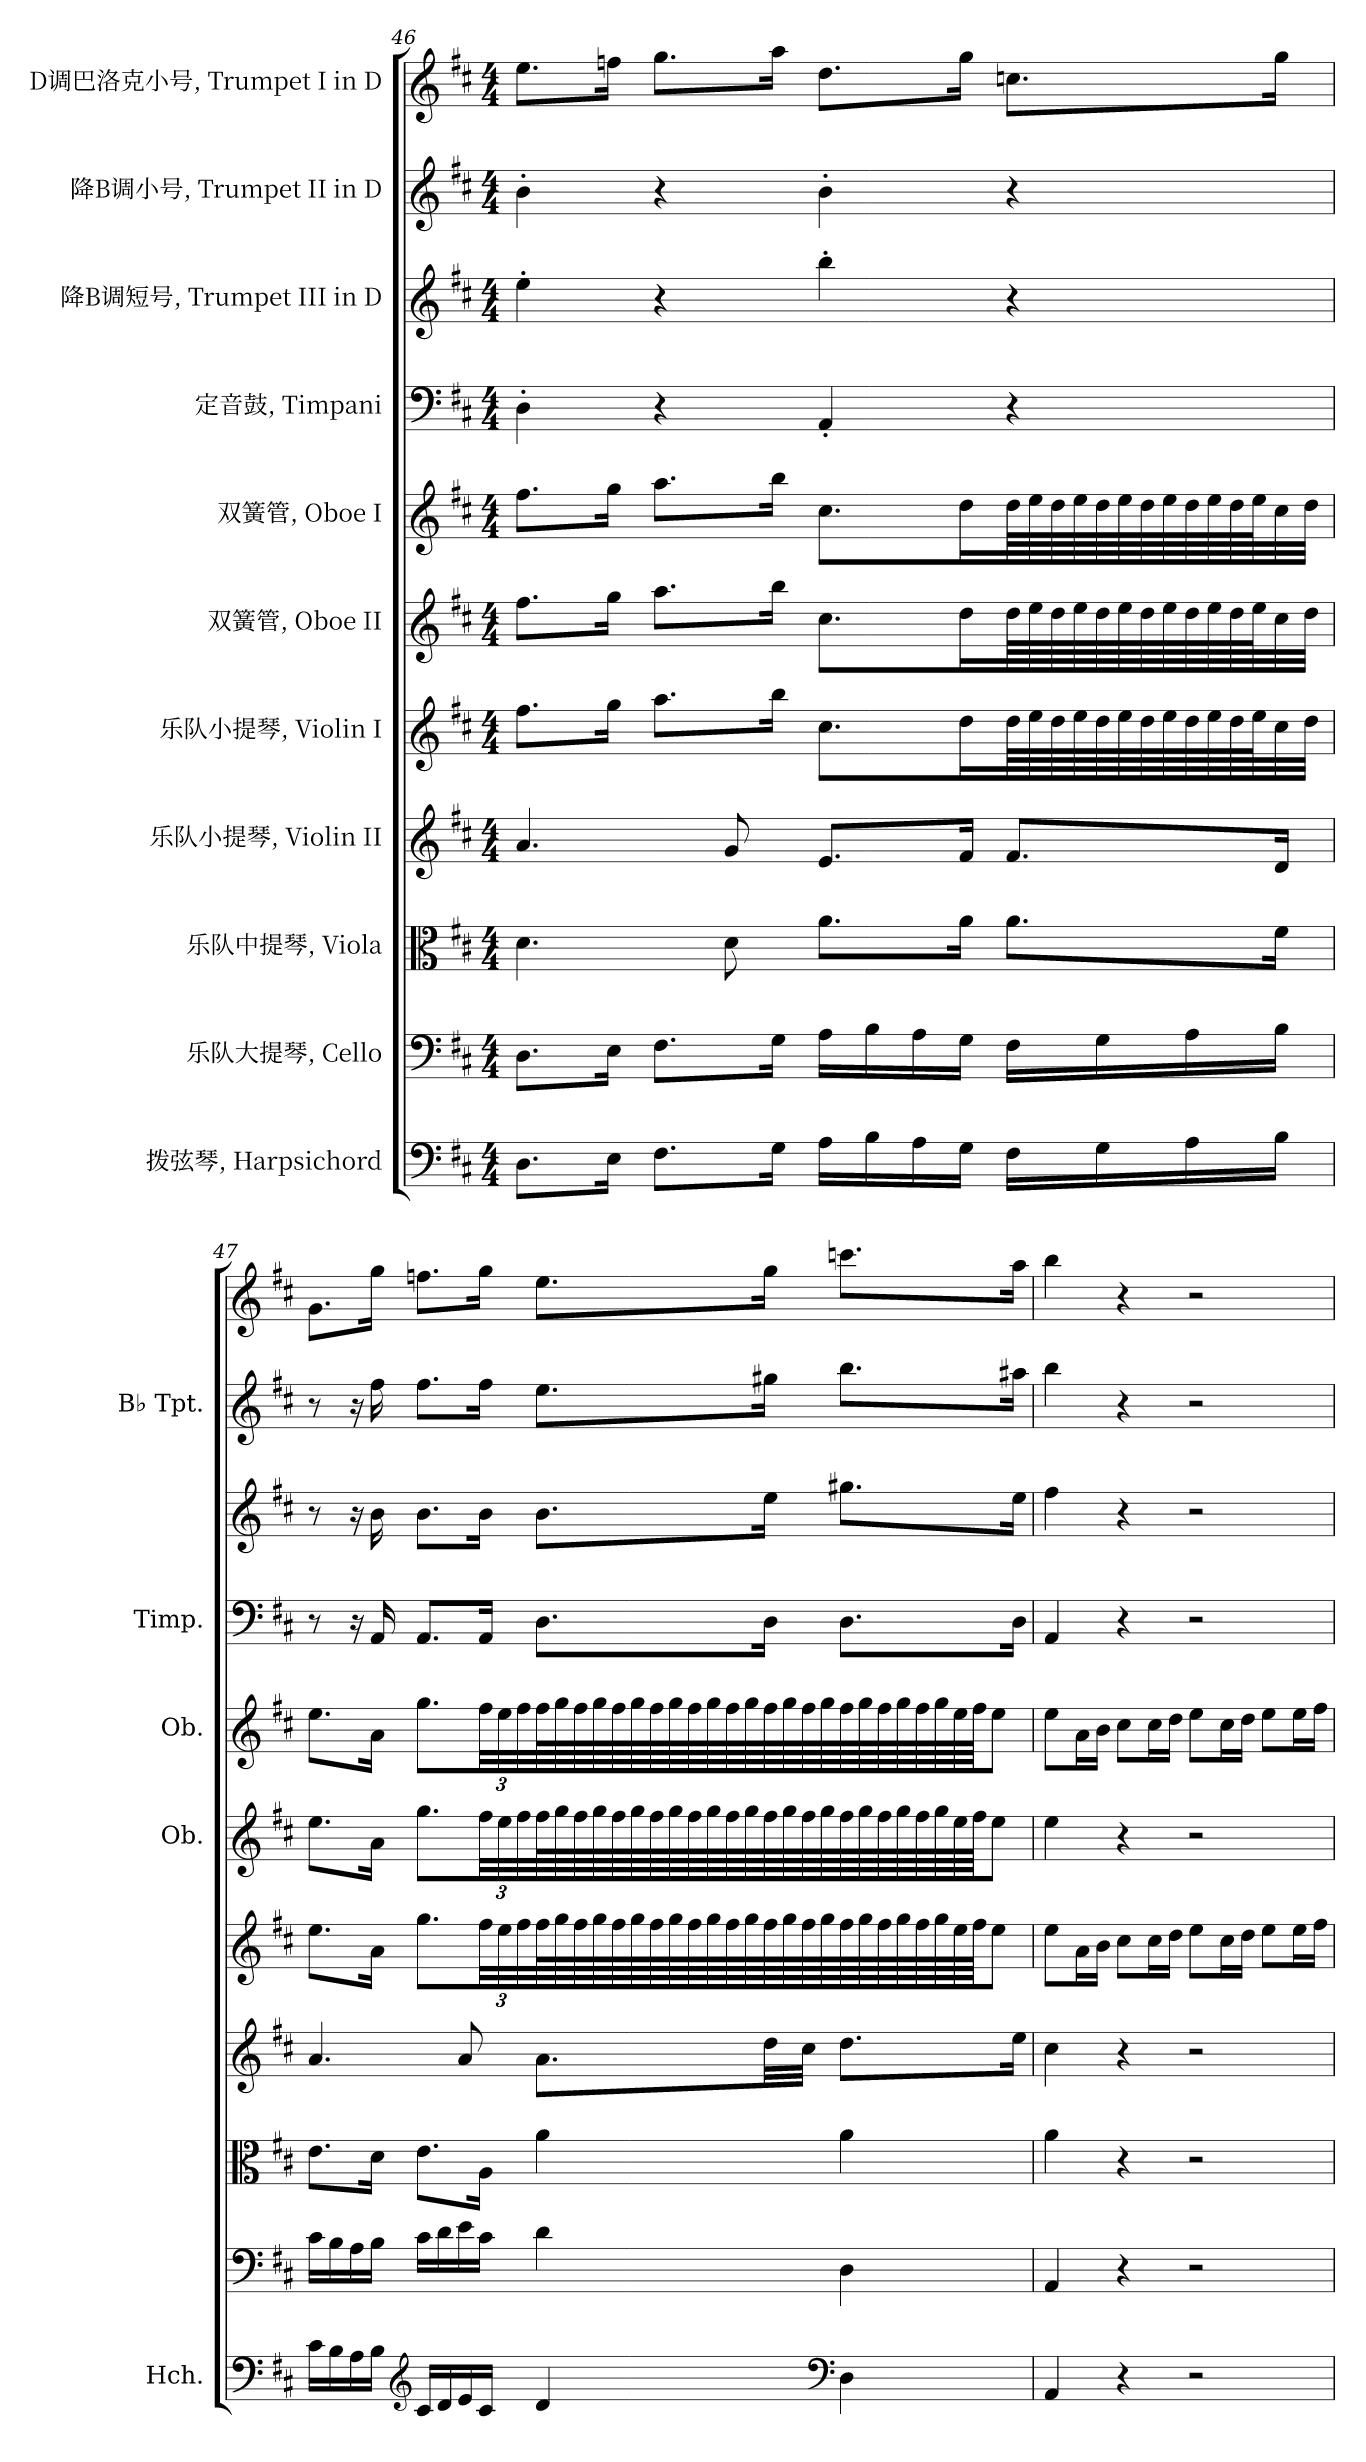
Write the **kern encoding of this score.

**kern	**kern	**kern	**kern	**kern	**kern	**kern	**kern	**kern	**kern	**kern
*part11	*part10	*part9	*part8	*part7	*part6	*part5	*part4	*part3	*part2	*part1
*staff11	*staff10	*staff9	*staff8	*staff7	*staff6	*staff5	*staff4	*staff3	*staff2	*staff1
*I"拨弦琴, Harpsichord	*I"乐队大提琴, Cello	*I"乐队中提琴, Viola	*I"乐队小提琴, Violin II	*I"乐队小提琴, Violin I	*I"双簧管, Oboe II	*I"双簧管, Oboe I	*I"定音鼓, Timpani	*I"降B调短号, Trumpet III in D	*I"降B调小号, Trumpet II in D	*I"D调巴洛克小号, Trumpet I in D
*I'Hch.	*	*	*	*	*I'Ob.	*I'Ob.	*I'Timp.	*	*I'B♭ Tpt.	*
!!LO:PB:g=z
*clefF4	*clefF4	*clefC3	*clefG2	*clefG2	*clefG2	*clefG2	*clefF4	*clefG2	*clefG2	*clefG2
*	*	*	*	*	*	*	*	*ITrd1c2	*ITrd1c2	*ITrd-1c-2
*k[f#c#]	*k[f#c#]	*k[f#c#]	*k[f#c#]	*k[f#c#]	*k[f#c#]	*k[f#c#]	*k[f#c#]	*k[]	*k[]	*k[f#c#g#d#]
*M4/4	*M4/4	*M4/4	*M4/4	*M4/4	*M4/4	*M4/4	*M4/4	*M4/4	*M4/4	*M4/4
=46	=46	=46	=46	=46	=46	=46	=46	=46	=46	=46
8.D\L	8.D\L	4.d\	4.a/	8.ff#\L	8.ff#\L	8.ff#\L	4D'\	4dd'\	4a'\	8.ff#\L
16E\Jk	16E\Jk	.	.	16gg\Jk	16gg\Jk	16gg\Jk	.	.	.	16ggn\Jk
8.F#\L	8.F#\L	.	.	8.aa\L	8.aa\L	8.aa\L	4r	4r	4r	8.aa\L
.	.	8d\	8g/	.	.	.	.	.	.	.
16G\Jk	16G\Jk	.	.	16bb\Jk	16bb\Jk	16bb\Jk	.	.	.	16bb\Jk
16A\LL	16A\LL	8.a\L	8.e/L	8.cc#\L	8.cc#\L	8.cc#\L	4AA'/	4aa'\	4a'\	8.ee\L
16B\	16B\	.	.	.	.	.	.	.	.	.
16A\	16A\	.	.	.	.	.	.	.	.	.
16G\JJ	16G\JJ	16a\Jk	16f#/Jk	16dd\L	16dd\L	16dd\L	.	.	.	16aa\Jk
16F#\LL	16F#\LL	8.a\L	8.f#/L	64dd\LL	64dd\LL	64dd\LL	4r	4r	4r	8.ddn\L
.	.	.	.	64ee\	64ee\	64ee\	.	.	.	.
.	.	.	.	64dd\	64dd\	64dd\	.	.	.	.
.	.	.	.	64ee\	64ee\	64ee\	.	.	.	.
16G\	16G\	.	.	64dd\	64dd\	64dd\	.	.	.	.
.	.	.	.	64ee\	64ee\	64ee\	.	.	.	.
.	.	.	.	64dd\	64dd\	64dd\	.	.	.	.
.	.	.	.	64ee\	64ee\	64ee\	.	.	.	.
16A\	16A\	.	.	64dd\	64dd\	64dd\	.	.	.	.
.	.	.	.	64ee\	64ee\	64ee\	.	.	.	.
.	.	.	.	64dd\	64dd\	64dd\	.	.	.	.
.	.	.	.	64ee\J	64ee\J	64ee\J	.	.	.	.
16B\JJ	16B\JJ	16f#\Jk	16d/Jk	32cc#\	32cc#\	32cc#\	.	.	.	16aa\Jk
.	.	.	.	32dd\JJJ	32dd\JJJ	32dd\JJJ	.	.	.	.
!!LO:PB:g=z
=47	=47	=47	=47	=47	=47	=47	=47	=47	=47	=47
16c#\LL	16c#\LL	8.e\L	4.a/	8.ee\L	8.ee\L	8.ee\L	8r	8r	8r	8.a\L
16B\	16B\	.	.	.	.	.	.	.	.	.
16A\	16A\	.	.	.	.	.	16r	16r	16r	.
16B\JJ	16B\JJ	16d\Jk	.	16a\Jk	16a\Jk	16a\Jk	16AA/	16a\	16ee\	16aa\Jk
*clefG2	*	*	*	*	*	*	*	*	*	*
16c#/LL	16c#\LL	8.e\L	.	8.gg\L	8.gg\L	8.gg\L	8.AA/L	8.a\L	8.ee\L	8.ggn\L
16d/	16d\	.	.	.	.	.	.	.	.	.
16e/	16e\	.	8a/	.	.	.	.	.	.	.
*	*	*	*	*Xbrackettup	*Xbrackettup	*Xbrackettup	*	*	*	*
16c#/JJ	16c#\JJ	16A\Jk	.	48ff#\LL	48ff#\LL	48ff#\LL	16AA/Jk	16a\Jk	16ee\Jk	16aa\Jk
.	.	.	.	48ee\	48ee\	48ee\	.	.	.	.
.	.	.	.	48ff#\	48ff#\	48ff#\	.	.	.	.
4d/	4d\	4a\	8.a\L	64ff#\L	64ff#\L	64ff#\L	8.D\L	8.a\L	8.dd\L	8.ff#\L
.	.	.	.	64gg\	64gg\	64gg\	.	.	.	.
.	.	.	.	64ff#\	64ff#\	64ff#\	.	.	.	.
.	.	.	.	64gg\	64gg\	64gg\	.	.	.	.
.	.	.	.	64ff#\	64ff#\	64ff#\	.	.	.	.
.	.	.	.	64gg\	64gg\	64gg\	.	.	.	.
.	.	.	.	64ff#\	64ff#\	64ff#\	.	.	.	.
.	.	.	.	64gg\	64gg\	64gg\	.	.	.	.
.	.	.	.	64ff#\	64ff#\	64ff#\	.	.	.	.
.	.	.	.	64gg\	64gg\	64gg\	.	.	.	.
.	.	.	.	64ff#\	64ff#\	64ff#\	.	.	.	.
.	.	.	.	64gg\	64gg\	64gg\	.	.	.	.
.	.	.	32dd\LL	64ff#\	64ff#\	64ff#\	16D\Jk	16dd\Jk	16ff#X\Jk	16aa\Jk
.	.	.	.	64gg\	64gg\	64gg\	.	.	.	.
.	.	.	32cc#\JJJ	64ff#\	64ff#\	64ff#\	.	.	.	.
.	.	.	.	64gg\	64gg\	64gg\	.	.	.	.
*clefF4	*	*	*	*	*	*	*	*	*	*
4D\	4D\	4a\	8.dd\L	64ff#\	64ff#\	64ff#\	8.D\L	8.ff#X\L	8.aa\L	8.dddn\L
.	.	.	.	64gg\	64gg\	64gg\	.	.	.	.
.	.	.	.	64ff#\	64ff#\	64ff#\	.	.	.	.
.	.	.	.	64gg\	64gg\	64gg\	.	.	.	.
.	.	.	.	64ff#\	64ff#\	64ff#\	.	.	.	.
.	.	.	.	64gg\	64gg\	64gg\	.	.	.	.
.	.	.	.	64ee\	64ee\	64ee\	.	.	.	.
.	.	.	.	64ff#\JJJ	64ff#\JJJ	64ff#\JJJ	.	.	.	.
.	.	.	.	8ee\J	8ee\J	8ee\J	.	.	.	.
.	.	.	16ee\Jk	.	.	.	16D\Jk	16dd\Jk	16gg#X\Jk	16bb\Jk
!!LO:PB:g=z
=48	=48	=48	=48	=48	=48	=48	=48	=48	=48	=48
*	*	*	*	*	*	*	*	*	*	*MM116
4AA/	4AA/	4a\	4cc#\	8ee\L	4ee\	8ee\L	4AA/	4ee\	4aa\	4ccc#\
.	.	.	.	16a\L	.	16a\L	.	.	.	.
.	.	.	.	16b\JJ	.	16b\JJ	.	.	.	.
4r	4r	4r	4r	8cc#\L	4r	8cc#\L	4r	4r	4r	4r
.	.	.	.	16cc#\L	.	16cc#\L	.	.	.	.
.	.	.	.	16dd\JJ	.	16dd\JJ	.	.	.	.
2r	2r	2r	2r	8ee\L	2r	8ee\L	2r	2r	2r	2r
.	.	.	.	16cc#\L	.	16cc#\L	.	.	.	.
.	.	.	.	16dd\JJ	.	16dd\JJ	.	.	.	.
.	.	.	.	8ee\L	.	8ee\L	.	.	.	.
.	.	.	.	16ee\L	.	16ee\L	.	.	.	.
.	.	.	.	16ff#\JJ	.	16ff#\JJ	.	.	.	.
=	=	=	=	=	=	=	=	=	=	=
*-	*-	*-	*-	*-	*-	*-	*-	*-	*-	*-
